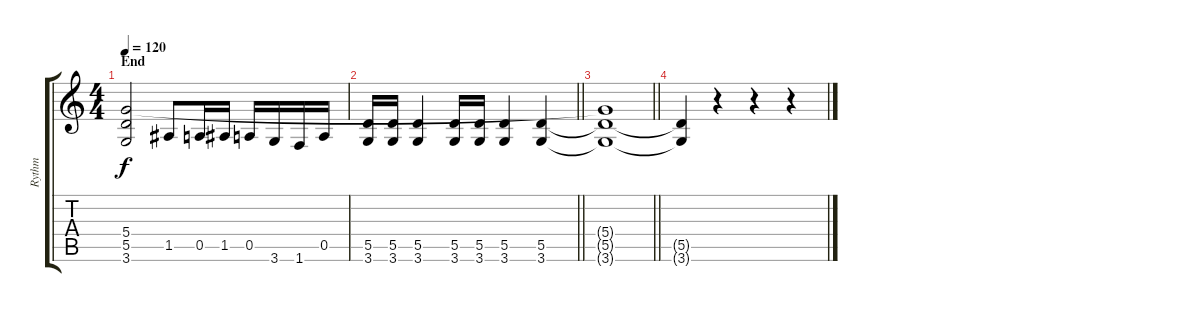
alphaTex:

\track ("Rythm" "Rythm") {instrument distortionguitar}
\staff {score tabs}
\tuning (E4 B3 G3 D3 A2 E2) {hide}
\ts (4 4)
\section ("" "End")
\tempo 120
\clef g2
\ks c
(5.4 5.5 3.6).2{dy f} 1.5.8 0.5.16 1.5.16 0.5.16 3.6.16 1.6.16 0.5.16 |
\barLineRight lightlight
(5.5 3.6).16 (5.5 3.6).16 (5.5 3.6).4 (5.5 3.6).16 (5.5 3.6).16 (5.5 3.6).4 (5.5 3.6).4 |
\barLineRight lightlight
(5.4{t} 5.5{t} 3.6{t}).1 |
(5.5{t} 3.6{t}).4 r.4 r.4 r.4
